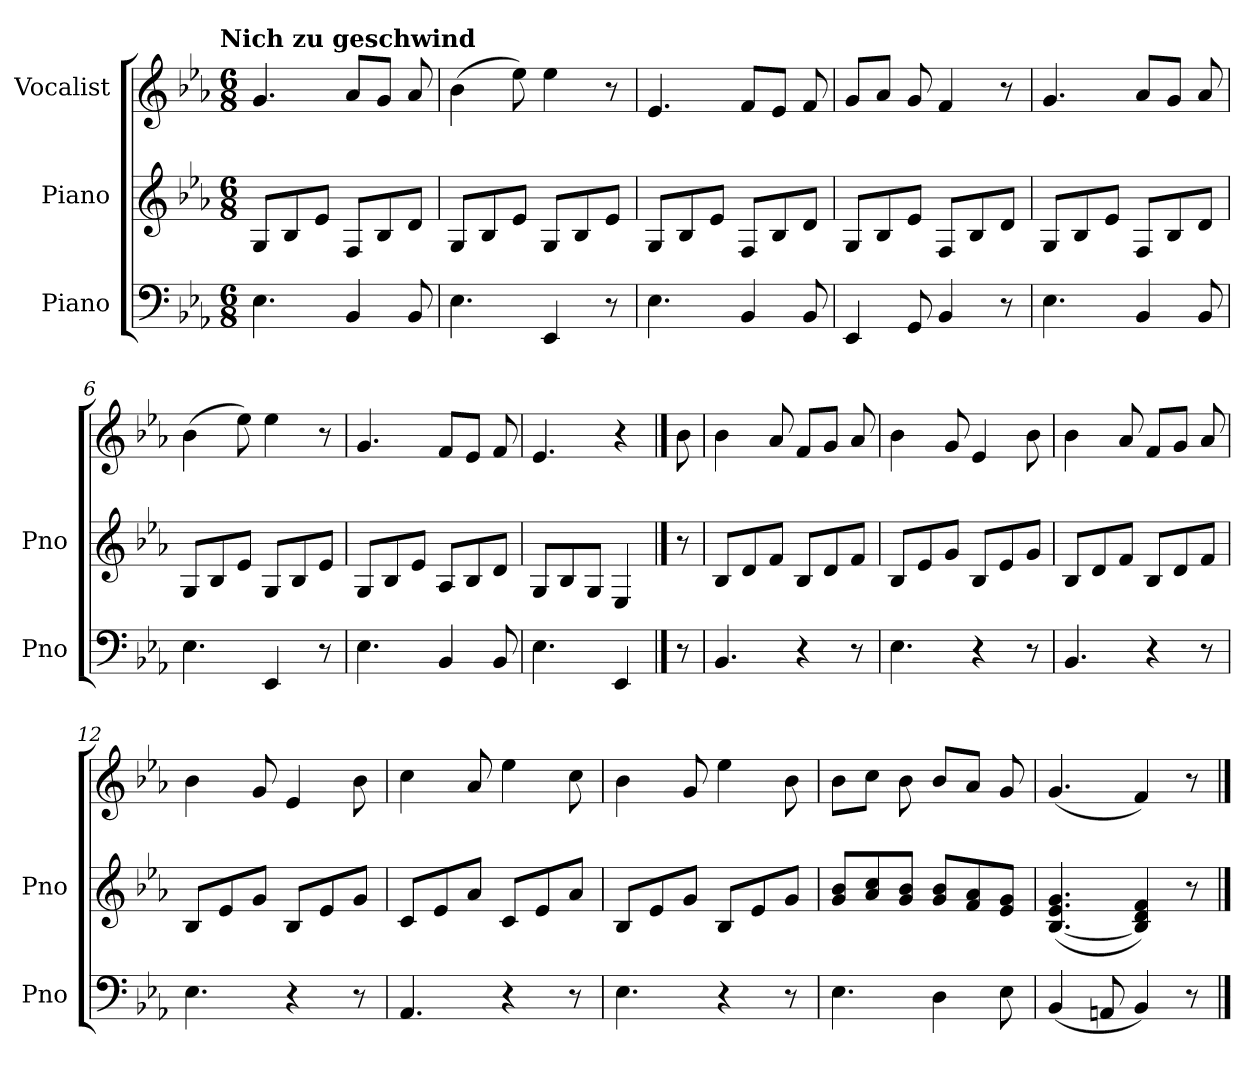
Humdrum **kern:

**kern	**kern	**kern
*part3	*part2	*part1
*staff3	*staff2	*staff1
*I"Piano	*I"Piano	*I"Vocalist
*I'Pno	*I'Pno	*
*clefF4	*clefG2	*clefG2
*k[b-e-a-]	*k[b-e-a-]	*k[b-e-a-]
*E-:	*E-:	*E-:
!!LO:TX:omd:t=Nich zu geschwind
*M6/8	*M6/8	*M6/8
*MM72	*MM72	*MM72
=1	=1	=1
4.E-	8GL	4.g
.	8B-	.
.	8e-J	.
4BB-	8FL	8a-L
.	8B-	8gJ
8BB-	8dJ	8a-
=2	=2	=2
4.E-	8GL	(4b-
.	8B-	.
.	8e-J	8ee-)
4EE-	8GL	4ee-
.	8B-	.
8r	8e-J	8r
=3	=3	=3
4.E-	8GL	4.e-
.	8B-	.
.	8e-J	.
4BB-	8FL	8fL
.	8B-	8e-J
8BB-	8dJ	8f
=4	=4	=4
4EE-	8GL	8gL
.	8B-	8a-J
8GG	8e-J	8g
4BB-	8FL	4f
.	8B-	.
8r	8dJ	8r
=5	=5	=5
4.E-	8GL	4.g
.	8B-	.
.	8e-J	.
4BB-	8FL	8a-L
.	8B-	8gJ
8BB-	8dJ	8a-
=6	=6	=6
4.E-	8GL	(4b-
.	8B-	.
.	8e-J	8ee-)
4EE-	8GL	4ee-
.	8B-	.
8r	8e-J	8r
=7	=7	=7
4.E-	8GL	4.g
.	8B-	.
.	8e-J	.
4BB-	8A-L	8fL
.	8B-	8e-J
8BB-	8dJ	8f
=8	=8	=8
4.E-	8GL	4.e-
.	8B-	.
.	8GJ	.
4EE-	4E-	4r
==	==	==
8r	8r	8b-
=9	=9	=9
4.BB-	8B-L	4b-
.	8d	.
.	8fJ	8a-
4r	8B-L	8fL
.	8d	8gJ
8r	8fJ	8a-
=10	=10	=10
4.E-	8B-L	4b-
.	8e-	.
.	8gJ	8g
4r	8B-L	4e-
.	8e-	.
8r	8gJ	8b-
=11	=11	=11
4.BB-	8B-L	4b-
.	8d	.
.	8fJ	8a-
4r	8B-L	8fL
.	8d	8gJ
8r	8fJ	8a-
=12	=12	=12
4.E-	8B-L	4b-
.	8e-	.
.	8gJ	8g
4r	8B-L	4e-
.	8e-	.
8r	8gJ	8b-
=13	=13	=13
4.AA-	8cL	4cc
.	8e-	.
.	8a-J	8a-
4r	8cL	4ee-
.	8e-	.
8r	8a-J	8cc
=14	=14	=14
4.E-	8B-L	4b-
.	8e-	.
.	8gJ	8g
4r	8B-L	4ee-
.	8e-	.
8r	8gJ	8b-
=15	=15	=15
4.E-	8g 8b-L	8b-L
.	8a- 8cc	8ccJ
.	8g 8b-J	8b-
4D	8g 8b-L	8b-L
.	8f 8a-	8a-J
8E-	8e- 8gJ	8g
=16	=16	=16
(4BB-	([4.B- 4.e- 4.g	(4.g
8AAn	.	.
4BB-)	4B-] 4d 4f)	4f)
8r	8r	8r
==	==	==
*-	*-	*-
